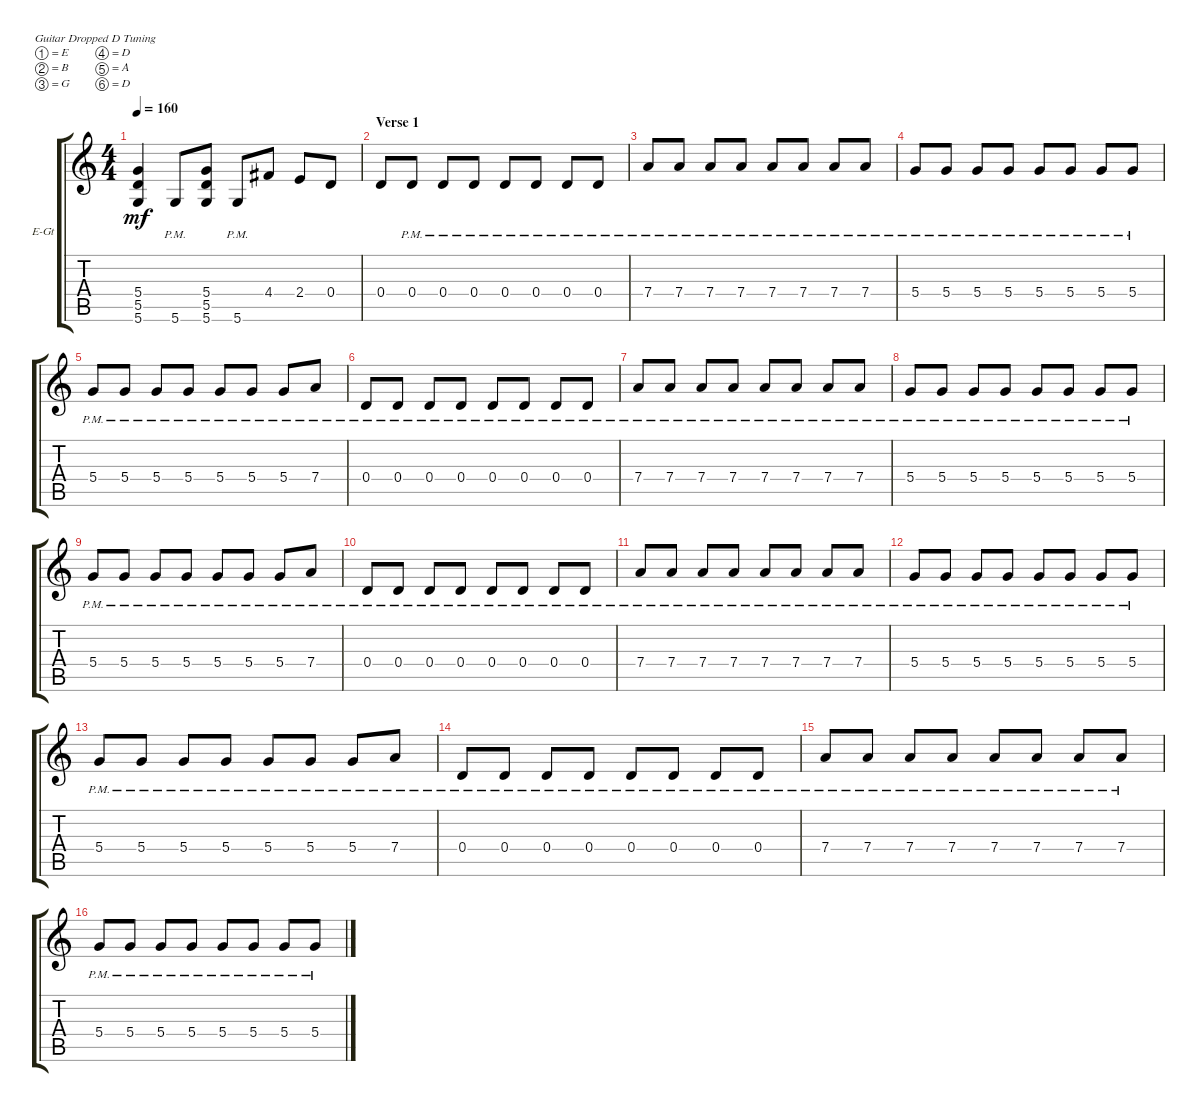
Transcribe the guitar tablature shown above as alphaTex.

\bracketExtendMode groupsimilarinstruments
\firstSystemTrackNameOrientation horizontal
\otherSystemsTrackNameOrientation horizontal
\track ("Electric Guitar 1" "E-Gt") {mute instrument distortionguitar}
\staff {score tabs}
\tuning (E4 B3 G3 D3 A2 D2)
\ts (4 4)
\tempo 160
\clef g2
\ks c
(5.6 5.5 5.4).4{dy mf} 5.6{pm}.8 (5.6 5.5 5.4).8 5.6{pm}.8 4.4.8 2.4.8 0.4.8 |
\section ("" "Verse 1")
0.4.8 0.4{pm}.8 0.4{pm}.8 0.4{pm}.8 0.4{pm}.8 0.4{pm}.8 0.4{pm}.8 0.4{pm}.8 |
7.4{pm}.8 7.4{pm}.8 7.4{pm}.8 7.4{pm}.8 7.4{pm}.8 7.4{pm}.8 7.4{pm}.8 7.4{pm}.8 |
5.4{pm}.8 5.4{pm}.8 5.4{pm}.8 5.4{pm}.8 5.4{pm}.8 5.4{pm}.8 5.4{pm}.8 5.4{pm}.8 |
5.4{pm}.8 5.4{pm}.8 5.4{pm}.8 5.4{pm}.8 5.4{pm}.8 5.4{pm}.8 5.4{pm}.8 7.4{pm}.8 |
0.4{pm}.8 0.4{pm}.8 0.4{pm}.8 0.4{pm}.8 0.4{pm}.8 0.4{pm}.8 0.4{pm}.8 0.4{pm}.8 |
7.4{pm}.8 7.4{pm}.8 7.4{pm}.8 7.4{pm}.8 7.4{pm}.8 7.4{pm}.8 7.4{pm}.8 7.4{pm}.8 |
5.4{pm}.8 5.4{pm}.8 5.4{pm}.8 5.4{pm}.8 5.4{pm}.8 5.4{pm}.8 5.4{pm}.8 5.4{pm}.8 |
5.4{pm}.8 5.4{pm}.8 5.4{pm}.8 5.4{pm}.8 5.4{pm}.8 5.4{pm}.8 5.4{pm}.8 7.4{pm}.8 |
0.4{pm}.8 0.4{pm}.8 0.4{pm}.8 0.4{pm}.8 0.4{pm}.8 0.4{pm}.8 0.4{pm}.8 0.4{pm}.8 |
7.4{pm}.8 7.4{pm}.8 7.4{pm}.8 7.4{pm}.8 7.4{pm}.8 7.4{pm}.8 7.4{pm}.8 7.4{pm}.8 |
5.4{pm}.8 5.4{pm}.8 5.4{pm}.8 5.4{pm}.8 5.4{pm}.8 5.4{pm}.8 5.4{pm}.8 5.4{pm}.8 |
5.4{pm}.8 5.4{pm}.8 5.4{pm}.8 5.4{pm}.8 5.4{pm}.8 5.4{pm}.8 5.4{pm}.8 7.4{pm}.8 |
0.4{pm}.8 0.4{pm}.8 0.4{pm}.8 0.4{pm}.8 0.4{pm}.8 0.4{pm}.8 0.4{pm}.8 0.4{pm}.8 |
7.4{pm}.8 7.4{pm}.8 7.4{pm}.8 7.4{pm}.8 7.4{pm}.8 7.4{pm}.8 7.4{pm}.8 7.4{pm}.8 |
5.4{pm}.8 5.4{pm}.8 5.4{pm}.8 5.4{pm}.8 5.4{pm}.8 5.4{pm}.8 5.4{pm}.8 5.4{pm}.8
